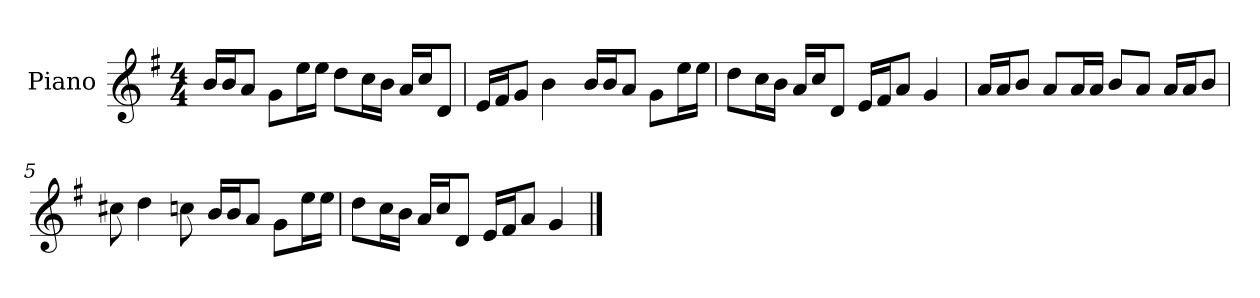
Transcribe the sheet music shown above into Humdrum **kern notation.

**kern
*part1
*staff1
*I"Piano
*I'P-no
*clefG2
*k[f#]
*M4/4
*MM90
=1
16b/LL
16b/J
8a/J
8g\L
16ee\L
16ee\JJ
8dd\L
16cc\L
16b\JJ
16a/LL
16cc/J
8d/J
=2
16e/LL
16f#/J
8g/J
4b\
16b/LL
16b/J
8a/J
8g\L
16ee\L
16ee\JJ
=3
8dd\L
16cc\L
16b\JJ
16a/LL
16cc/J
8d/J
16e/LL
16f#/J
8a/J
4g/
!!LO:LB:g=z
=4
16a/LL
16a/J
8b/J
8a/L
16a/L
16a/JJ
8b/L
8a/J
16a/LL
16a/J
8b/J
=5
8cc#X\
4dd\
8ccn\
16b/LL
16b/J
8a/J
8g\L
16ee\L
16ee\JJ
=6
8dd\L
16cc\L
16b\JJ
16a/LL
16cc/J
8d/J
16e/LL
16f#/J
8a/J
4g/
==
*-
